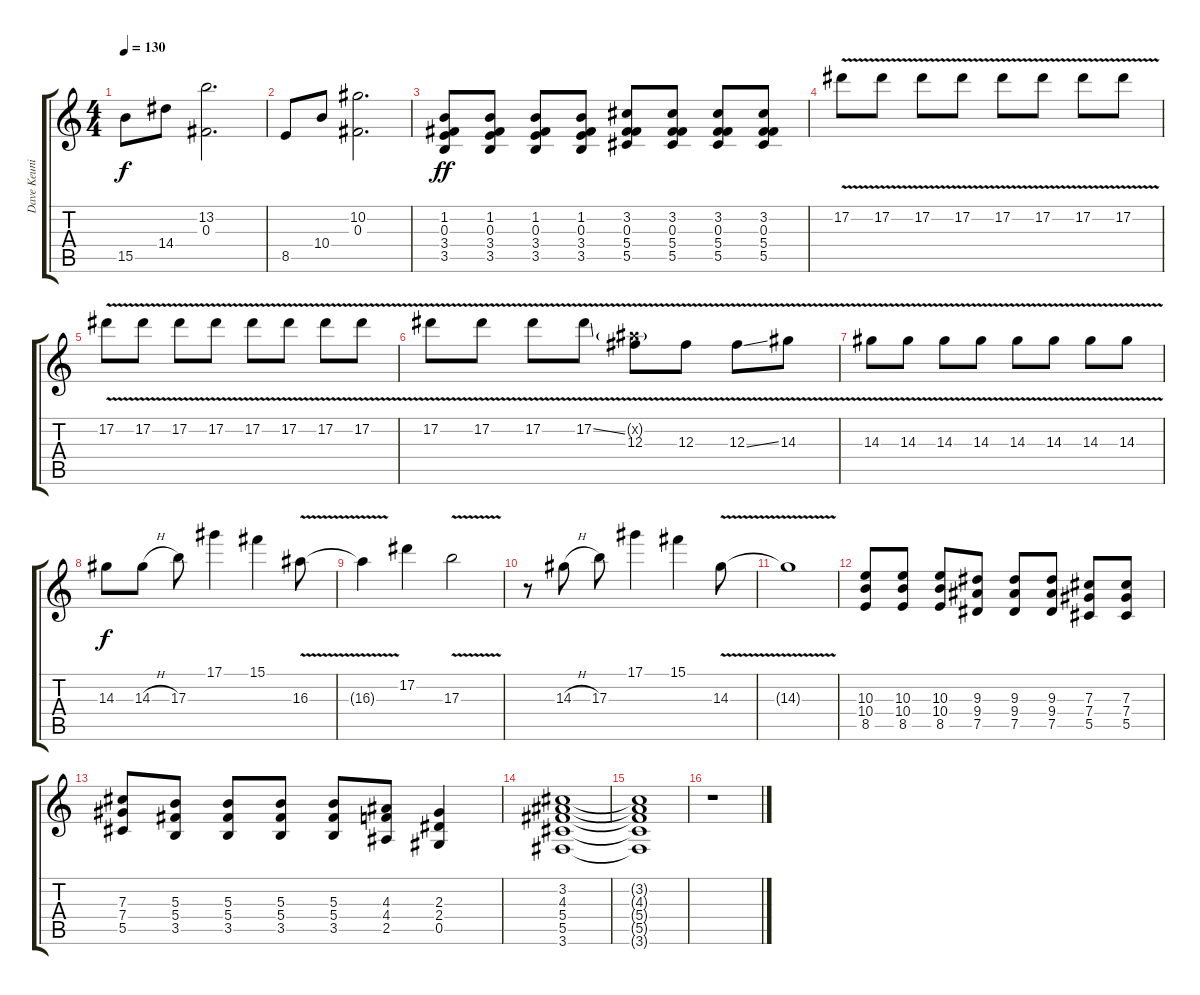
\track ("Dave Keuning (Lead)" "Dave Keuni") {instrument overdrivenguitar}
\staff {score tabs}
\tuning (Eb4 Bb3 Gb3 Db3 Ab2 Eb2) {hide}
\ts (4 4)
\tempo 130
\clef g2
\ks c
15.5.8{dy f} 14.4.8 (13.2 0.3).2{d} |
8.5.8 10.4.8 (10.2 0.3).2{d} |
(1.2 0.3 3.4 3.5).8{dy ff} (1.2 0.3 3.4 3.5).8 (1.2 0.3 3.4 3.5).8 (1.2 0.3 3.4 3.5).8 (3.2 0.3 5.4 5.5).8 (3.2 0.3 5.4 5.5).8 (3.2 0.3 5.4 5.5).8 (3.2 0.3 5.4 5.5).8 |
17.2{v}.8 17.2{v}.8 17.2{v}.8 17.2{v}.8 17.2{v}.8 17.2{v}.8 17.2{v}.8 17.2{v}.8 |
17.2{v}.8 17.2{v}.8 17.2{v}.8 17.2{v}.8 17.2{v}.8 17.2{v}.8 17.2{v}.8 17.2{v}.8 |
17.2{v}.8 17.2{v}.8 17.2{v}.8 17.2{v ss}.8 (12.2{g x} 12.3{v}).8 12.3{v}.8 12.3{v ss}.8 14.3{v}.8 |
14.3{v}.8 14.3{v}.8 14.3{v}.8 14.3{v}.8 14.3{v}.8 14.3{v}.8 14.3{v}.8 14.3{v}.8 |
14.3.8{dy f} 14.3{h}.8 17.3.8 17.1.4 15.1.4 16.3{v}.8 |
16.3{v t}.4 17.2.4 17.3{v}.2 |
r.8 14.3{h}.8 17.3.8 17.1.4 15.1.4 14.3{v}.8 |
14.3{v t}.1 |
(10.3 10.4 8.5).8 (10.3 10.4 8.5).8 (10.3 10.4 8.5).8 (9.3 9.4 7.5).8 (9.3 9.4 7.5).8 (9.3 9.4 7.5).8 (7.3 7.4 5.5).8 (7.3 7.4 5.5).8 |
(7.3 7.4 5.5).8 (5.3 5.4 3.5).8 (5.3 5.4 3.5).8 (5.3 5.4 3.5).8 (5.3 5.4 3.5).8 (4.3 4.4 2.5).8 (2.3 2.4 0.5).4 |
(3.2 4.3 5.4 5.5 3.6).1 |
(3.2{t} 4.3{t} 5.4{t} 5.5{t} 3.6{t}).1 |
r.1
